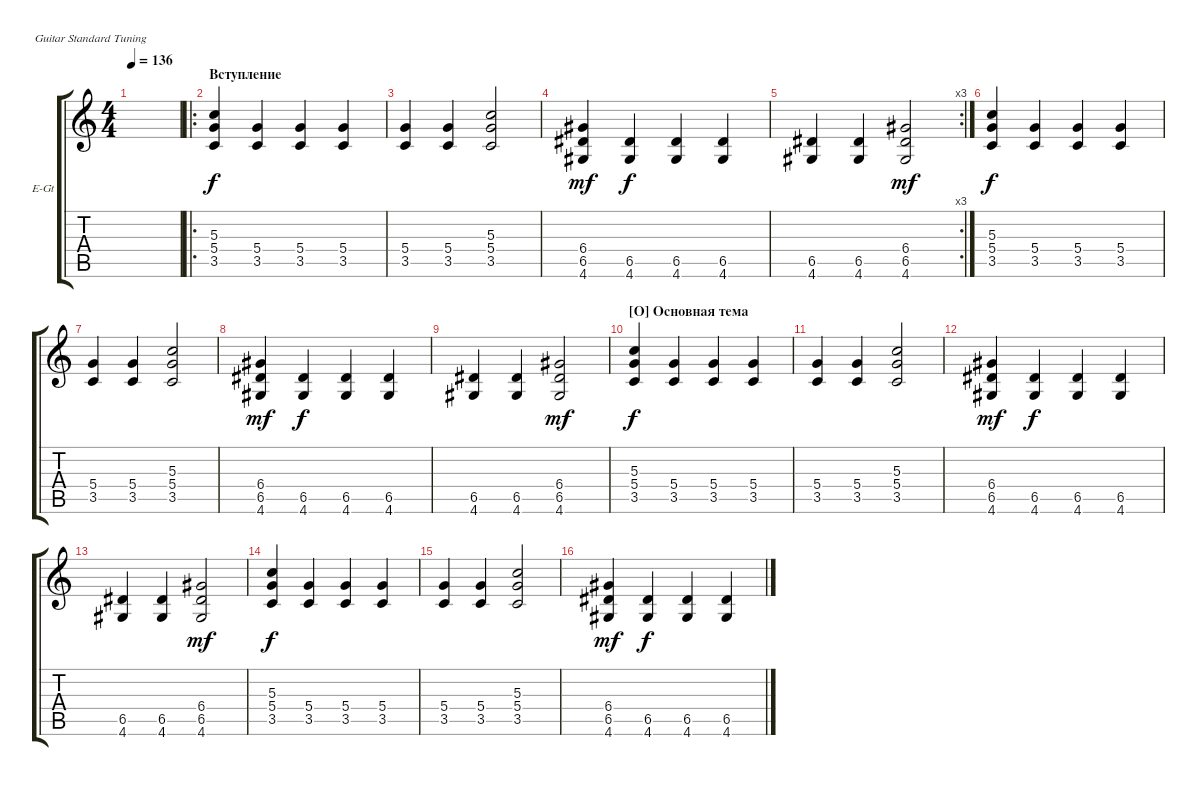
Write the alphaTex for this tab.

\defaultSystemsLayout 4
\bracketExtendMode groupsimilarinstruments
\firstSystemTrackNameOrientation horizontal
\otherSystemsTrackNameOrientation horizontal
\track ("Левин" "E-Gt") {instrument overdrivenguitar}
\staff {score tabs}
\tuning (E4 B3 G3 D3 A2 E2)
\ts (4 4)
\tempo 136
\clef g2
\ks c
|
\ro
\section ("" "Вступление")
(5.3 5.4 3.5).4 (3.5 5.4).4 (3.5 5.4).4 (3.5 5.4).4 |
(3.5 5.4).4 (3.5 5.4).4 (5.3 5.4 3.5).2 |
(6.4 6.5 4.6).4{dy mf} (4.6 6.5).4{dy f} (4.6 6.5).4 (4.6 6.5).4 |
\rc 3
(4.6 6.5).4 (4.6 6.5).4 (6.4 6.5 4.6).2{dy mf} |
(5.3 5.4 3.5).4{dy f} (3.5 5.4).4 (3.5 5.4).4 (3.5 5.4).4 |
(3.5 5.4).4 (3.5 5.4).4 (5.3 5.4 3.5).2 |
(6.4 6.5 4.6).4{dy mf} (4.6 6.5).4{dy f} (4.6 6.5).4 (4.6 6.5).4 |
(4.6 6.5).4 (4.6 6.5).4 (6.4 6.5 4.6).2{dy mf} |
\section ("O" "Основная тема")
(5.3 5.4 3.5).4{dy f} (3.5 5.4).4 (3.5 5.4).4 (3.5 5.4).4 |
(3.5 5.4).4 (3.5 5.4).4 (5.3 5.4 3.5).2 |
(6.4 6.5 4.6).4{dy mf} (4.6 6.5).4{dy f} (4.6 6.5).4 (4.6 6.5).4 |
(4.6 6.5).4 (4.6 6.5).4 (6.4 6.5 4.6).2{dy mf} |
(5.3 5.4 3.5).4{dy f} (3.5 5.4).4 (3.5 5.4).4 (3.5 5.4).4 |
(3.5 5.4).4 (3.5 5.4).4 (5.3 5.4 3.5).2 |
(6.4 6.5 4.6).4{dy mf} (4.6 6.5).4{dy f} (4.6 6.5).4 (4.6 6.5).4
